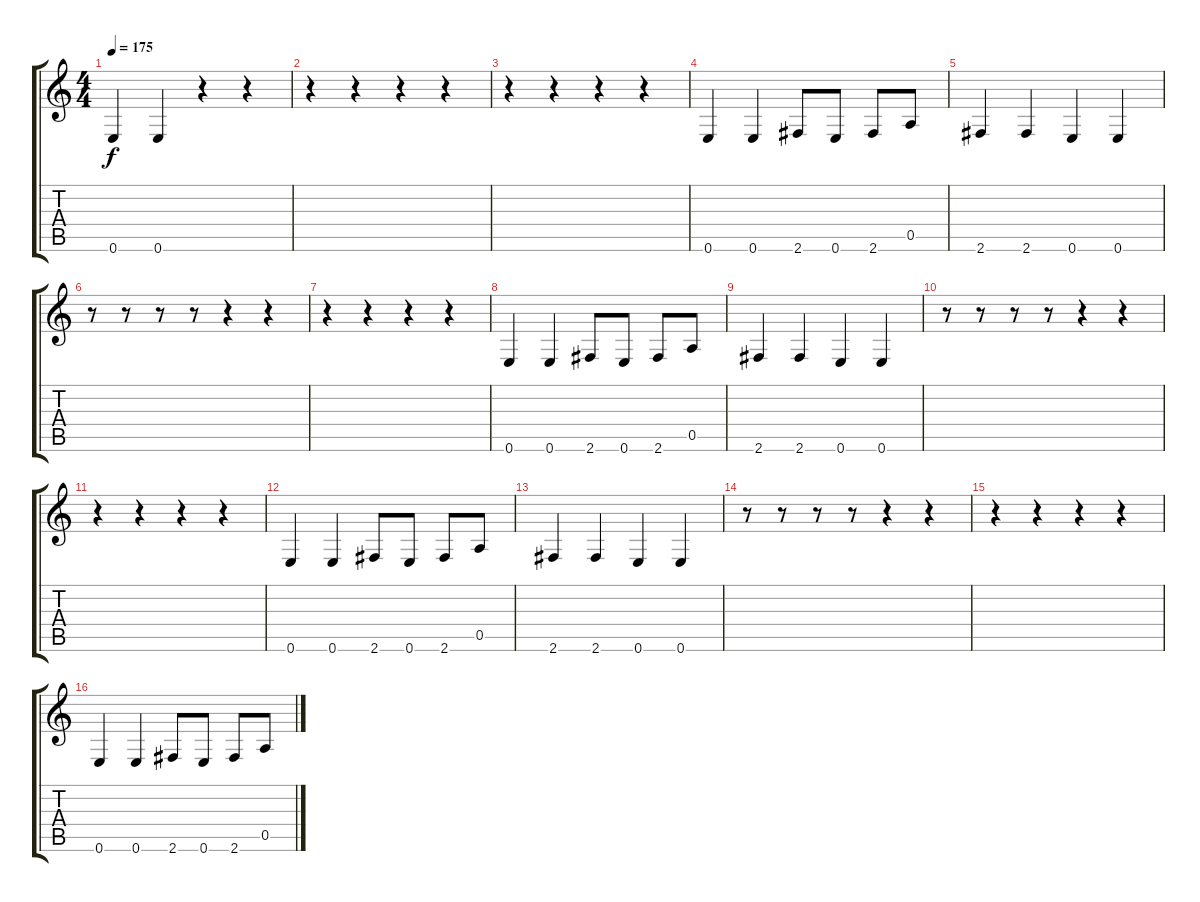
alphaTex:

\track "" {instrument electricbassfinger}
\staff {score tabs}
\tuning (E4 B3 G3 D3 A2 E2) {hide}
\ts (4 4)
\tempo 175
\clef g2
\ks c
0.6.4{dy f} 0.6.4 r.4 r.4 |
r.4 r.4 r.4 r.4 |
r.4 r.4 r.4 r.4 |
0.6.4 0.6.4 2.6.8 0.6.8 2.6.8 0.5.8 |
2.6.4 2.6.4 0.6.4 0.6.4 |
r.8 r.8 r.8 r.8 r.4 r.4 |
r.4 r.4 r.4 r.4 |
0.6.4 0.6.4 2.6.8 0.6.8 2.6.8 0.5.8 |
2.6.4 2.6.4 0.6.4 0.6.4 |
r.8 r.8 r.8 r.8 r.4 r.4 |
r.4 r.4 r.4 r.4 |
0.6.4 0.6.4 2.6.8 0.6.8 2.6.8 0.5.8 |
2.6.4 2.6.4 0.6.4 0.6.4 |
r.8 r.8 r.8 r.8 r.4 r.4 |
r.4 r.4 r.4 r.4 |
0.6.4 0.6.4 2.6.8 0.6.8 2.6.8 0.5.8
